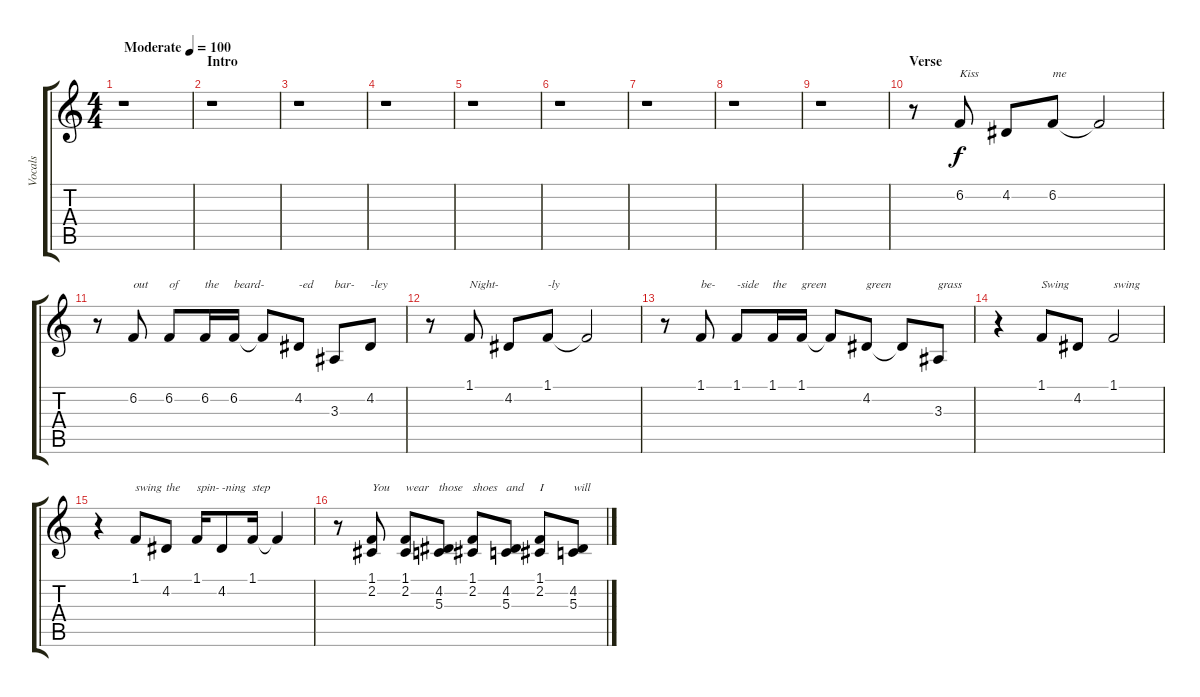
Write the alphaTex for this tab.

\track ("Vocals" "Vocals") {instrument synthstrings1}
\staff {score tabs}
\tuning (E4 B3 G3 D3 A2 E2) {hide}
\ts (4 4)
\tempo (100 "Moderate")
\clef g2
\ks c
r.1{dy f instrument synthstrings1} |
\section ("" "Intro")
r.1 |
r.1 |
r.1 |
r.1 |
r.1 |
r.1 |
r.1 |
r.1 |
\section ("" "Verse")
r.8 6.2.8{txt "Kiss"} 4.2.8 6.2.8{txt "me"} 6.2{t}.2 |
r.8 6.2.8{txt "out"} 6.2.8{txt "of"} 6.2.16{txt "the"} 6.2.16{txt "beard-"} 6.2{t}.8 4.2.8{txt "-ed"} 3.3.8{txt "bar-"} 4.2.8{txt "-ley"} |
r.8 1.1.8{txt "Night-"} 4.2.8 1.1.8{txt "-ly"} 1.1{t}.2 |
r.8 1.1.8{txt "be-"} 1.1.8{txt "-side"} 1.1.16{txt "the"} 1.1.16{txt "green"} 1.1{t}.8 4.2.8{txt "green"} 4.2{t}.8 3.3.8{txt "grass"} |
r.4 1.1.8{txt "Swing"} 4.2.8 1.1.2{txt "swing"} |
r.4 1.1.8{txt "swing"} 4.2.8{txt "the"} 1.1.16{txt "spin-"} 4.2.8{txt "-ning"} 1.1.16{txt "step"} 1.1{t}.4 |
r.8 (1.1 2.2).8{txt "You"} (1.1 2.2).8{txt "wear"} (4.2 5.3).8{txt "those"} (1.1 2.2).8{txt "shoes"} (4.2 5.3).8{txt "and"} (1.1 2.2).8{txt "I"} (4.2 5.3).8{txt "will"}
